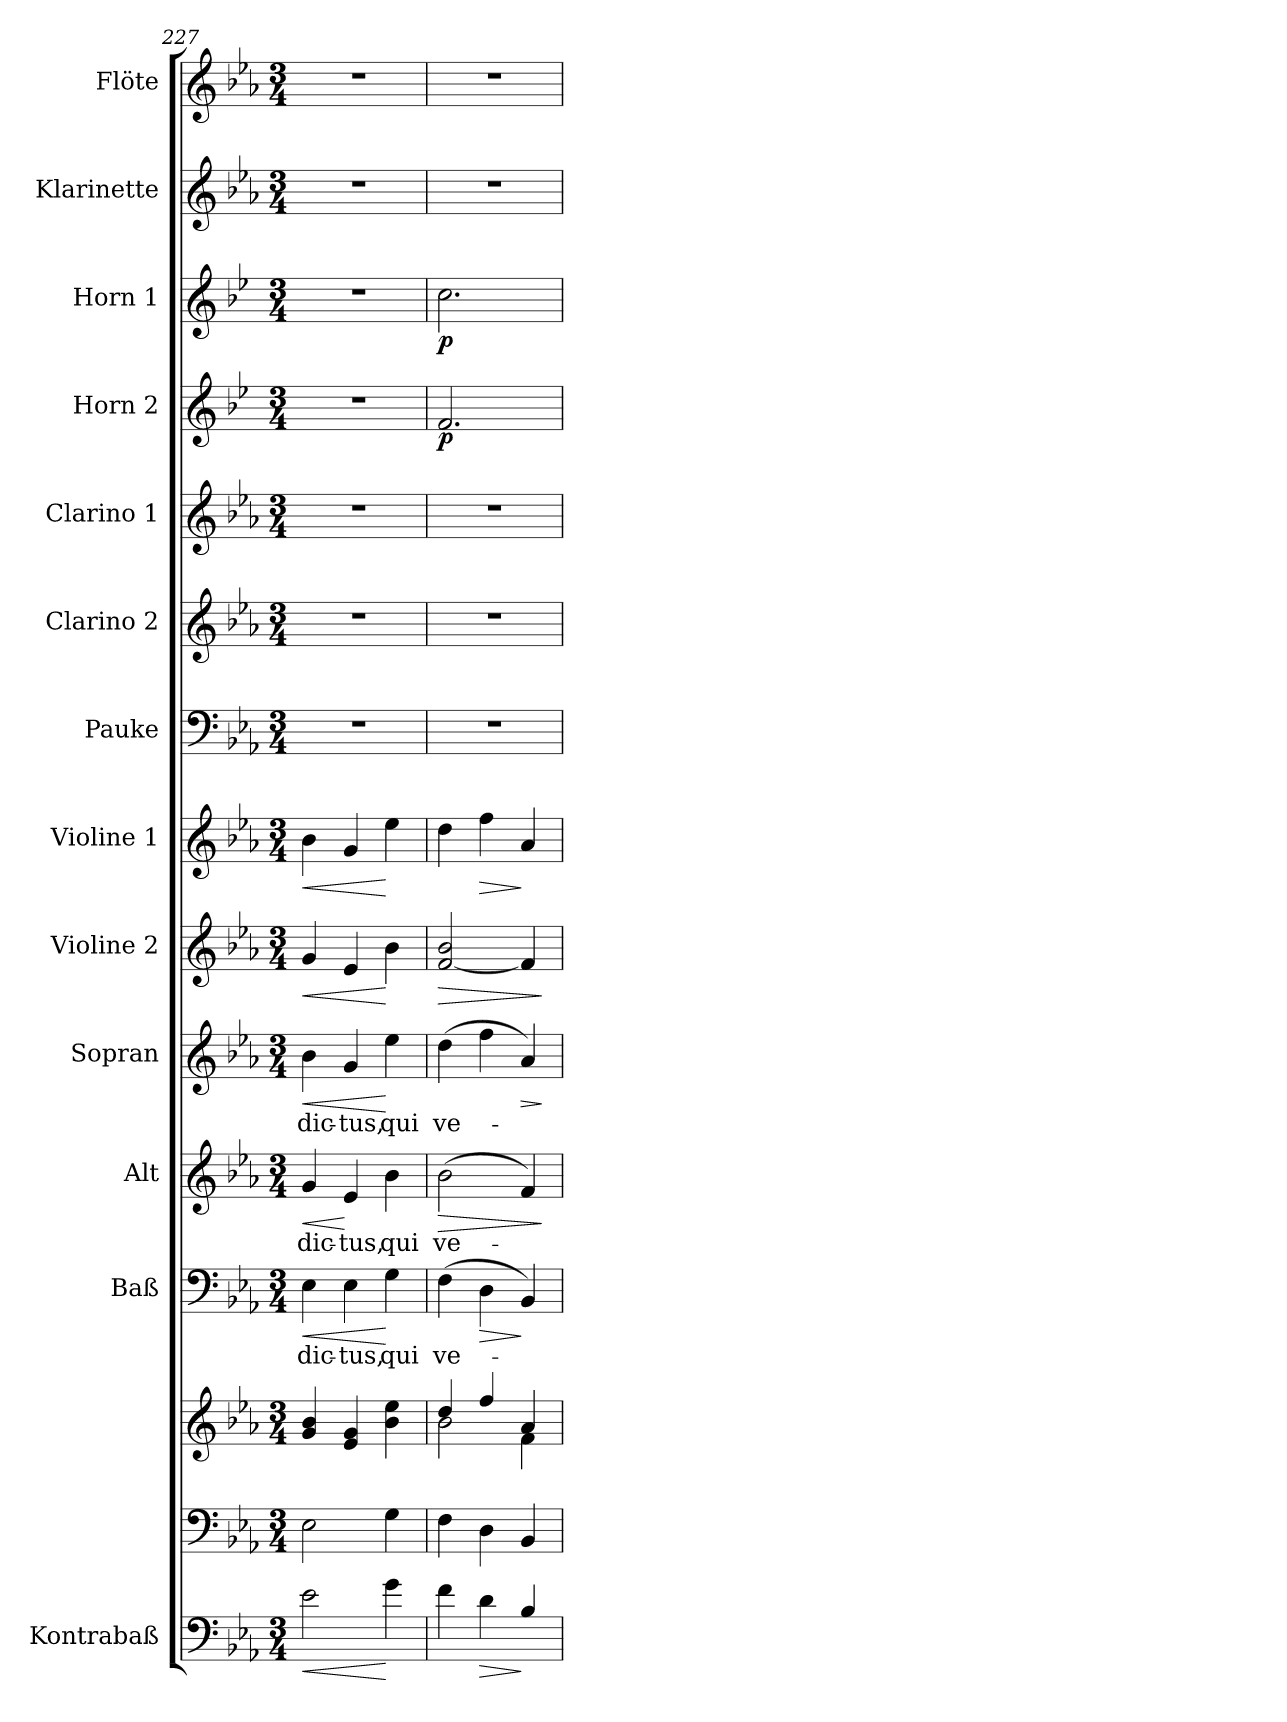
**kern	**dynam	**kern	**kern	**kern	**text	**dynam	**kern	**text	**dynam	**kern	**text	**dynam	**kern	**dynam	**kern	**dynam	**kern	**kern	**kern	**kern	**dynam	**kern	**dynam	**kern	**kern
*part14	*part14	*part13	*part13	*part12	*part12	*part12	*part11	*part11	*part11	*part10	*part10	*part10	*part9	*part9	*part8	*part8	*part7	*part6	*part5	*part4	*part4	*part3	*part3	*part2	*part1
*staff15	*staff15	*staff14	*staff13	*staff12	*staff12	*staff12	*staff11	*staff11	*staff11	*staff10	*staff10	*staff10	*staff9	*staff9	*staff8	*staff8	*staff7	*staff6	*staff5	*staff4	*staff4	*staff3	*staff3	*staff2	*staff1
*I"Kontrabaß	*	*	*	*I"Baß	*	*	*I"Alt	*	*	*I"Sopran	*	*	*I"Violine 2	*	*I"Violine 1	*	*I"Pauke	*I"Clarino 2	*I"Clarino 1	*I"Horn 2	*	*I"Horn 1	*	*I"Klarinette	*I"Flöte
*I'Kb	*	*	*	*I'Baß	*	*	*I'Alt	*	*	*I'Sop	*	*	*I'Vln. 2	*	*I'Vln. 1	*	*I'Pk.	*	*	*I'Hrn. 2	*	*I'Hrn. 1	*	*	*I'Fl.
*clefF4	*	*clefF4	*clefG2	*clefF4	*	*	*clefG2	*	*	*clefG2	*	*	*clefG2	*	*clefG2	*	*clefF4	*clefG2	*clefG2	*clefG2	*	*clefG2	*	*clefG2	*clefG2
*ITrd7c12	*	*	*	*	*	*	*	*	*	*	*	*	*	*	*	*	*	*ITrd7c12	*ITrd7c12	*ITrd4c7	*	*ITrd4c7	*	*	*
*k[b-e-a-]	*	*k[b-e-a-]	*k[b-e-a-]	*k[b-e-a-]	*	*	*k[b-e-a-]	*	*	*k[b-e-a-]	*	*	*k[b-e-a-]	*	*k[b-e-a-]	*	*k[b-e-a-]	*k[b-e-a-]	*k[b-e-a-]	*k[b-e-a-]	*	*k[b-e-a-]	*	*k[b-e-a-]	*k[b-e-a-]
*E-:	*	*E-:	*E-:	*E-:	*	*	*E-:	*	*	*E-:	*	*	*E-:	*	*E-:	*	*E-:	*E-:	*E-:	*E-:	*	*E-:	*	*E-:	*E-:
*M3/4	*	*M3/4	*M3/4	*M3/4	*	*	*M3/4	*	*	*M3/4	*	*	*M3/4	*	*M3/4	*	*M3/4	*M3/4	*M3/4	*M3/4	*	*M3/4	*	*M3/4	*M3/4
=227	=227	=227	=227	=227	=227	=227	=227	=227	=227	=227	=227	=227	=227	=227	=227	=227	=227	=227	=227	=227	=227	=227	=227	=227	=227
!	!LO:HP:b	!	!	!	!LO:LY:b	!LO:HP:b	!	!LO:LY:b	!LO:HP:b	!	!LO:LY:b	!LO:HP:b	!	!LO:HP:b	!	!LO:HP:b	!	!	!	!	!	!	!	!	!
2E-\	<	2E-\	4g/ 4b-/	4E-\	-dic-	<	4g/	-dic-	<	4b-\	-dic-	<	4g/	<	4b-\	<	2.r	2.r	2.r	2.r	.	2.r	.	2.r	2.r
!	!	!	!	!	!LO:LY:b	!	!	!LO:LY:b	!	!	!LO:LY:b	!	!	!	!	!	!	!	!	!	!	!	!	!	!
.	.	.	4e-/ 4g/	4E-\	-tus,	.	4e-/	-tus,	[	4g/	-tus,	.	4e-/	.	4g/	.	.	.	.	.	.	.	.	.	.
!	!	!	!	!	!LO:LY:b	!	!	!LO:LY:b	!	!	!LO:LY:b	!	!	!	!	!	!	!	!	!	!	!	!	!	!
4G\	[	4G\	4b-\ 4ee-\	4G\	qui	[	4b-\	qui	.	4ee-\	qui	[	4b-\	[	4ee-\	[	.	.	.	.	.	.	.	.	.
=228	=228	=228	=228	=228	=228	=228	=228	=228	=228	=228	=228	=228	=228	=228	=228	=228	=228	=228	=228	=228	=228	=228	=228	=228	=228
*	*	*	*^	*	*	*	*	*	*	*	*	*	*	*	*	*	*	*	*	*	*	*	*	*	*
!	!	!	!	!	!	!LO:LY:b	!	!	!LO:LY:b	!LO:HP:b	!	!LO:LY:b	!	!	!LO:HP:b	!	!	!	!	!	!	!LO:DY:b	!	!LO:DY:b	!	!
4F\	.	4F\	4dd/	2b-\	(>4F\	ve-	.	(>2b-\	ve-	>	(<4dd\	ve-	.	[2f/ 2b-/	>	4dd\	.	2.r	2.r	2.r	2.B-/	p	2.f\	p	2.r	2.r
!	!LO:HP:b	!	!	!	!	!	!LO:HP:b	!	!	!	!	!	!	!	!	!	!LO:HP:b	!	!	!	!	!	!	!	!	!
4D\	>	4D\	4ff/	.	4D\	.	>	.	.	.	4ff\	.	.	.	.	4ff\	>	.	.	.	.	.	.	.	.	.
!	!	!	!	!	!	!	!	!	!	!	!	!	!LO:HP:b	!	!	!	!	!	!	!	!	!	!	!	!	!
4BB-/	]	4BB-/	4a-/	4f\	4BB-/)	.	]	4f/)	.	.	4a-/)	.	>	4f/]	.	4a-/	]	.	.	.	.	.	.	.	.	.
*	*	*	*v	*v	*	*	*	*	*	*	*	*	*	*	*	*	*	*	*	*	*	*	*	*	*	*
.	.	.	.	.	.	.	.	.	]	.	.	]	.	]	.	.	.	.	.	.	.	.	.	.	.
=	=	=	=	=	=	=	=	=	=	=	=	=	=	=	=	=	=	=	=	=	=	=	=	=	=
*-	*-	*-	*-	*-	*-	*-	*-	*-	*-	*-	*-	*-	*-	*-	*-	*-	*-	*-	*-	*-	*-	*-	*-	*-	*-
